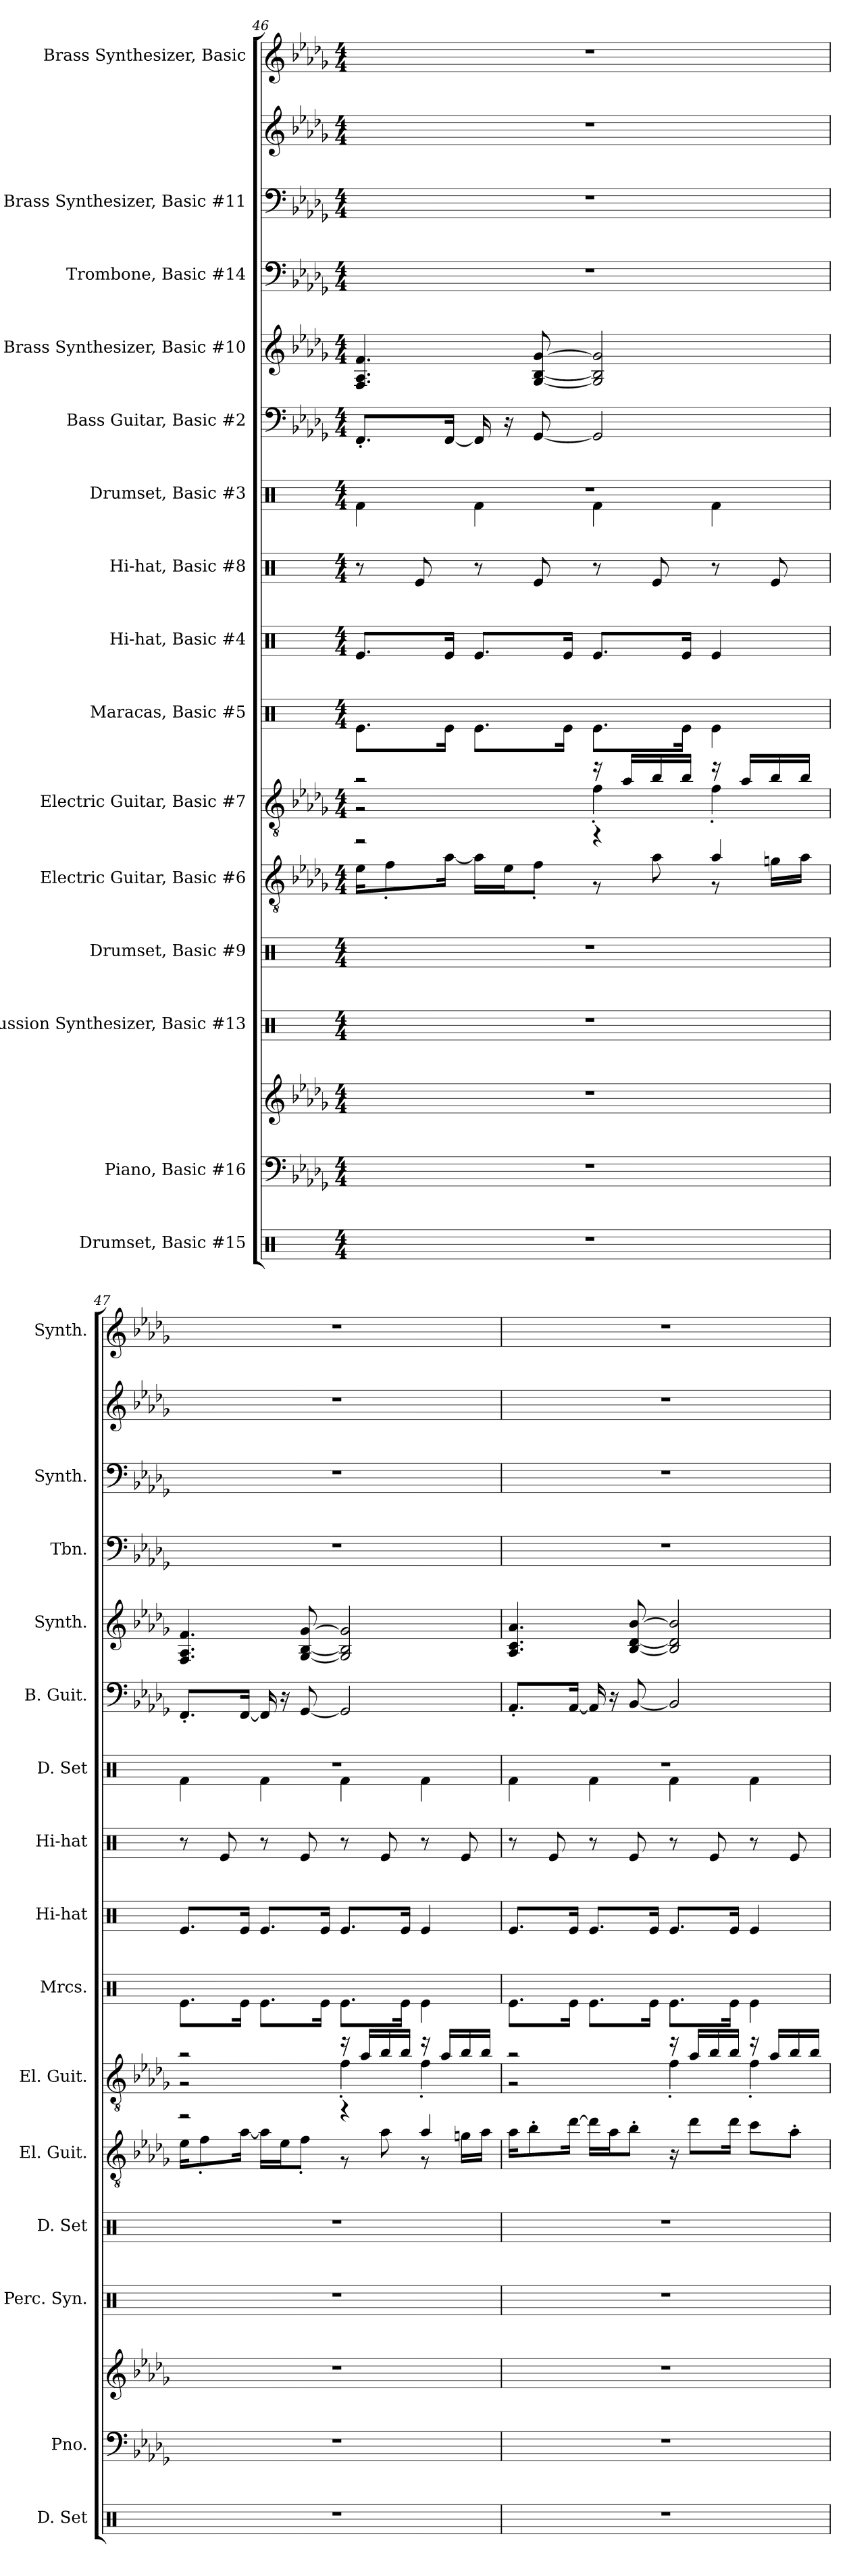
**kern	**kern	**kern	**kern	**kern	**kern	**kern	**kern	**kern	**kern	**kern	**kern	**kern	**kern	**kern	**kern	**kern
*part15	*part14	*part14	*part13	*part12	*part11	*part10	*part9	*part8	*part7	*part6	*part5	*part4	*part3	*part2	*part2	*part1
*staff17	*staff16	*staff15	*staff14	*staff13	*staff12	*staff11	*staff10	*staff9	*staff8	*staff7	*staff6	*staff5	*staff4	*staff3	*staff2	*staff1
*I"Drumset, Basic #15	*I"Piano, Basic #16	*	*I"Percussion Synthesizer, Basic #13	*I"Drumset, Basic #9	*I"Electric Guitar, Basic #6	*I"Electric Guitar, Basic #7	*I"Maracas, Basic #5	*I"Hi-hat, Basic #4	*I"Hi-hat, Basic #8	*I"Drumset, Basic #3	*I"Bass Guitar, Basic #2	*I"Brass Synthesizer, Basic #10	*I"Trombone, Basic #14	*I"Brass Synthesizer, Basic #11	*	*I"Brass Synthesizer, Basic
*I'D. Set	*I'Pno.	*	*I'Perc. Syn.	*I'D. Set	*I'El. Guit.	*I'El. Guit.	*I'Mrcs.	*I'Hi-hat	*I'Hi-hat	*I'D. Set	*I'B. Guit.	*I'Synth.	*I'Tbn.	*I'Synth.	*	*I'Synth.
!!LO:PB:g=z
*clefX	*clefF4	*clefG2	*clefX	*clefX	*clefGv2	*clefGv2	*clefX	*clefX	*clefX	*clefX	*clefF4	*clefG2	*clefF4	*clefF4	*clefG2	*clefG2
*	*	*	*	*	*	*	*	*	*	*	*ITrd7c12	*	*	*	*	*
*k[]	*k[b-e-a-d-g-]	*k[b-e-a-d-g-]	*k[]	*k[]	*k[b-e-a-d-g-]	*k[b-e-a-d-g-]	*k[]	*k[]	*k[]	*k[]	*k[b-e-a-d-g-]	*k[b-e-a-d-g-]	*k[b-e-a-d-g-]	*k[b-e-a-d-g-]	*k[b-e-a-d-g-]	*k[b-e-a-d-g-]
*M4/4	*M4/4	*M4/4	*M4/4	*M4/4	*M4/4	*M4/4	*M4/4	*M4/4	*M4/4	*M4/4	*M4/4	*M4/4	*M4/4	*M4/4	*M4/4	*M4/4
=46	=46	=46	=46	=46	=46	=46	=46	=46	=46	=46	=46	=46	=46	=46	=46	=46
*	*	*	*	*	*^	*^	*	*	*	*^	*	*	*	*	*	*
1r	1r	1r	1r	1r	2r	16e-\KL	2r	2r	8.Re\L	8.Re/L	8r	1r	4Rf\	8.FFF'/L	4.F/ 4.A-/ 4.f/	1r	1r	1r	1r
.	.	.	.	.	.	8f'\	.	.	.	.	.	.	.	.	.	.	.	.	.
.	.	.	.	.	.	.	.	.	.	.	8Re/	.	.	.	.	.	.	.	.
.	.	.	.	.	.	[16a-\Jk	.	.	16Re\Jk	16Re/Jk	.	.	.	[16FFF/Jk	.	.	.	.	.
.	.	.	.	.	.	16a-\LL]	.	.	8.Re\L	8.Re/L	8r	.	4Rf\	16FFF/]	.	.	.	.	.
.	.	.	.	.	.	16e-\J	.	.	.	.	.	.	.	16r	.	.	.	.	.
.	.	.	.	.	.	8f'\J	.	.	.	.	8Re/	.	.	[8GGG-/	[8G-/ [8B-/ [8g-/	.	.	.	.
.	.	.	.	.	.	.	.	.	16Re\Jk	16Re/Jk	.	.	.	.	.	.	.	.	.
.	.	.	.	.	4r	8r	16r	4f'\	8.Re\L	8.Re/L	8r	.	4Rf\	2GGG-/]	2G-/] 2B-/] 2g-/]	.	.	.	.
.	.	.	.	.	.	.	16a-/LL	.	.	.	.	.	.	.	.	.	.	.	.
.	.	.	.	.	.	8a-\	16b-/	.	.	.	8Re/	.	.	.	.	.	.	.	.
.	.	.	.	.	.	.	16b-/JJ	.	16Re\Jk	16Re/Jk	.	.	.	.	.	.	.	.	.
.	.	.	.	.	4a-/	8r	16r	4f'\	4Re\	4Re/	8r	.	4Rf\	.	.	.	.	.	.
.	.	.	.	.	.	.	16a-/LL	.	.	.	.	.	.	.	.	.	.	.	.
.	.	.	.	.	.	16gn\LL	16b-/	.	.	.	8Re/	.	.	.	.	.	.	.	.
.	.	.	.	.	.	16a-\JJ	16b-/JJ	.	.	.	.	.	.	.	.	.	.	.	.
=47	=47	=47	=47	=47	=47	=47	=47	=47	=47	=47	=47	=47	=47	=47	=47	=47	=47	=47	=47
1r	1r	1r	1r	1r	2r	16e-\KL	2r	2r	8.Re\L	8.Re/L	8r	1r	4Rf\	8.FFF'/L	4.F/ 4.A-/ 4.f/	1r	1r	1r	1r
.	.	.	.	.	.	8f'\	.	.	.	.	.	.	.	.	.	.	.	.	.
.	.	.	.	.	.	.	.	.	.	.	8Re/	.	.	.	.	.	.	.	.
.	.	.	.	.	.	[16a-\Jk	.	.	16Re\Jk	16Re/Jk	.	.	.	[16FFF/Jk	.	.	.	.	.
.	.	.	.	.	.	16a-\LL]	.	.	8.Re\L	8.Re/L	8r	.	4Rf\	16FFF/]	.	.	.	.	.
.	.	.	.	.	.	16e-\J	.	.	.	.	.	.	.	16r	.	.	.	.	.
.	.	.	.	.	.	8f'\J	.	.	.	.	8Re/	.	.	[8GGG-/	[8G-/ [8B-/ [8g-/	.	.	.	.
.	.	.	.	.	.	.	.	.	16Re\Jk	16Re/Jk	.	.	.	.	.	.	.	.	.
.	.	.	.	.	4r	8r	16r	4f'\	8.Re\L	8.Re/L	8r	.	4Rf\	2GGG-/]	2G-/] 2B-/] 2g-/]	.	.	.	.
.	.	.	.	.	.	.	16a-/LL	.	.	.	.	.	.	.	.	.	.	.	.
.	.	.	.	.	.	8a-\	16b-/	.	.	.	8Re/	.	.	.	.	.	.	.	.
.	.	.	.	.	.	.	16b-/JJ	.	16Re\Jk	16Re/Jk	.	.	.	.	.	.	.	.	.
.	.	.	.	.	4a-/	8r	16r	4f'\	4Re\	4Re/	8r	.	4Rf\	.	.	.	.	.	.
.	.	.	.	.	.	.	16a-/LL	.	.	.	.	.	.	.	.	.	.	.	.
.	.	.	.	.	.	16gn\LL	16b-/	.	.	.	8Re/	.	.	.	.	.	.	.	.
.	.	.	.	.	.	16a-\JJ	16b-/JJ	.	.	.	.	.	.	.	.	.	.	.	.
*	*	*	*	*	*v	*v	*	*	*	*	*	*	*	*	*	*	*	*	*
!!LO:PB:g=z
=48	=48	=48	=48	=48	=48	=48	=48	=48	=48	=48	=48	=48	=48	=48	=48	=48	=48	=48
1r	1r	1r	1r	1r	16a-\KL	2r	2r	8.Re\L	8.Re/L	8r	1r	4Rf\	8.AAA-'/L	4.A-/ 4.c/ 4.a-/	1r	1r	1r	1r
.	.	.	.	.	8b-'\	.	.	.	.	.	.	.	.	.	.	.	.	.
.	.	.	.	.	.	.	.	.	.	8Re/	.	.	.	.	.	.	.	.
.	.	.	.	.	[16dd-\Jk	.	.	16Re\Jk	16Re/Jk	.	.	.	[16AAA-/Jk	.	.	.	.	.
.	.	.	.	.	16dd-\LL]	.	.	8.Re\L	8.Re/L	8r	.	4Rf\	16AAA-/]	.	.	.	.	.
.	.	.	.	.	16a-\J	.	.	.	.	.	.	.	16r	.	.	.	.	.
.	.	.	.	.	8b-'\J	.	.	.	.	8Re/	.	.	[8BBB-/	[8B-/ [8d-/ [8b-/	.	.	.	.
.	.	.	.	.	.	.	.	16Re\Jk	16Re/Jk	.	.	.	.	.	.	.	.	.
.	.	.	.	.	16r	16r	4f'\	8.Re\L	8.Re/L	8r	.	4Rf\	2BBB-/]	2B-/] 2d-/] 2b-/]	.	.	.	.
.	.	.	.	.	8dd-\L	16a-/LL	.	.	.	.	.	.	.	.	.	.	.	.
.	.	.	.	.	.	16b-/	.	.	.	8Re/	.	.	.	.	.	.	.	.
.	.	.	.	.	16dd-\Jk	16b-/JJ	.	16Re\Jk	16Re/Jk	.	.	.	.	.	.	.	.	.
.	.	.	.	.	8cc\L	16r	4f'\	4Re\	4Re/	8r	.	4Rf\	.	.	.	.	.	.
.	.	.	.	.	.	16a-/LL	.	.	.	.	.	.	.	.	.	.	.	.
.	.	.	.	.	8a-'\J	16b-/	.	.	.	8Re/	.	.	.	.	.	.	.	.
.	.	.	.	.	.	16b-/JJ	.	.	.	.	.	.	.	.	.	.	.	.
*	*	*	*	*	*	*v	*v	*	*	*	*v	*v	*	*	*	*	*	*
=	=	=	=	=	=	=	=	=	=	=	=	=	=	=	=	=
*-	*-	*-	*-	*-	*-	*-	*-	*-	*-	*-	*-	*-	*-	*-	*-	*-
